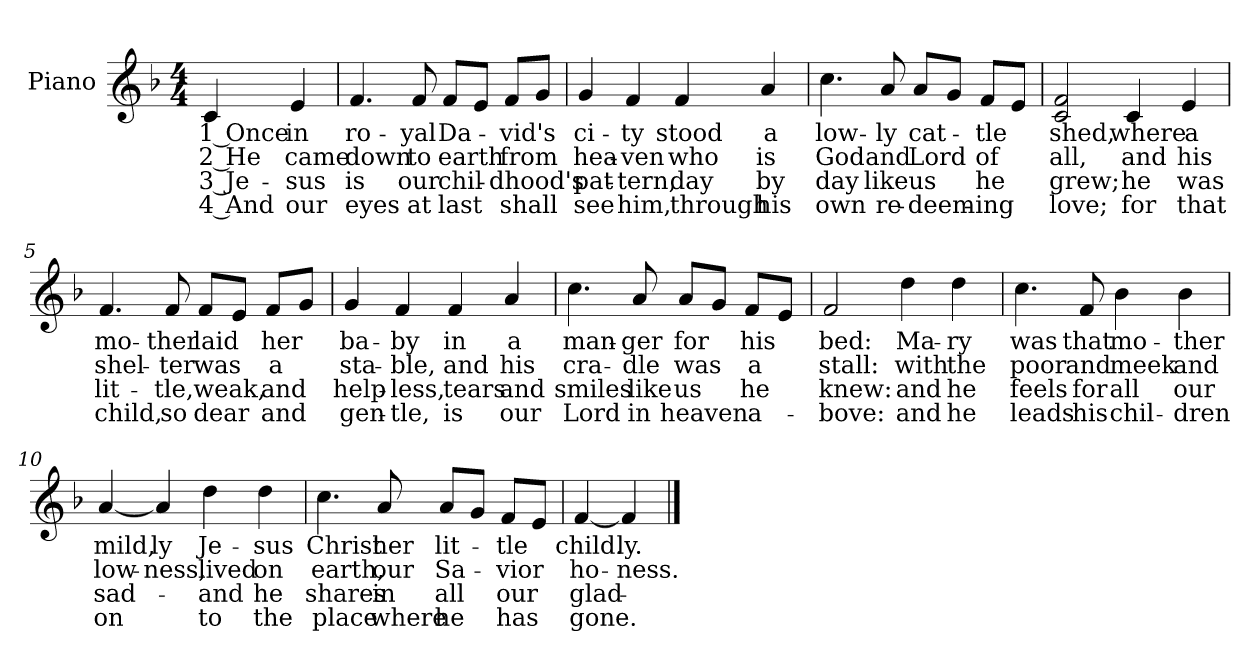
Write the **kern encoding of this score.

**kern	**text	**text	**text	**text
*part1	*part1	*part1	*part1	*part1
*staff1	*staff1	*staff1	*staff1	*staff1
*I"Piano	*	*	*	*
*I'Pno.	*	*	*	*
!!LO:PB:g=z
*clefG2	*	*	*	*
*k[b-]	*	*	*	*
*F:	*	*	*	*
*M4/4	*	*	*	*
=	=	=	=	=
!	!LO:LY:b:color=#000000	!LO:LY:b:color=#000000	!LO:LY:b:color=#000000	!LO:LY:b:color=#000000
4ci/	1 Once	2 He	3 Je-	-4 And
!	!LO:LY:b:color=#000000	!LO:LY:b:color=#000000	!LO:LY:b:color=#000000	!LO:LY:b:color=#000000
4ei/	in	came	sus	our
=1	=1	=1	=1	=1
!	!LO:LY:b:color=#000000	!LO:LY:b:color=#000000	!LO:LY:b:color=#000000	!LO:LY:b:color=#000000
4.fi/	ro-	down	is	eyes
!	!LO:LY:b:color=#000000	!LO:LY:b:color=#000000	!LO:LY:b:color=#000000	!LO:LY:b:color=#000000
8fi/	-yal	to	our	at
!	!LO:LY:b:color=#000000	!LO:LY:b:color=#000000	!LO:LY:b:color=#000000	!LO:LY:b:color=#000000
8fi/L	Da-	earth	chil-	-last
8ei/J	.	.	.	.
!	!LO:LY:b:color=#000000	!LO:LY:b:color=#000000	!LO:LY:b:color=#000000	!LO:LY:b:color=#000000
8fi/L	-vid's	from	dhood's	shall
8gi/J	.	.	.	.
=2	=2	=2	=2	=2
!	!LO:LY:b:color=#000000	!LO:LY:b:color=#000000	!LO:LY:b:color=#000000	!LO:LY:b:color=#000000
4gi/	ci-	hea-	pat-	-see
!	!LO:LY:b:color=#000000	!LO:LY:b:color=#000000	!LO:LY:b:color=#000000	!LO:LY:b:color=#000000
4fi/	-ty	-ven	tern,	him,
!	!LO:LY:b:color=#000000	!LO:LY:b:color=#000000	!LO:LY:b:color=#000000	!LO:LY:b:color=#000000
4fi/	stood	who	day	through
!	!LO:LY:b:color=#000000	!LO:LY:b:color=#000000	!LO:LY:b:color=#000000	!LO:LY:b:color=#000000
4ai/	a	is	by	his
!!LO:LB:g=z
=3	=3	=3	=3	=3
!	!LO:LY:b:color=#000000	!LO:LY:b:color=#000000	!LO:LY:b:color=#000000	!LO:LY:b:color=#000000
4.cci\	low-	God	day	own
!	!LO:LY:b:color=#000000	!LO:LY:b:color=#000000	!LO:LY:b:color=#000000	!LO:LY:b:color=#000000
8ai/	-ly	and	like	re-
!	!LO:LY:b:color=#000000	!LO:LY:b:color=#000000	!LO:LY:b:color=#000000	!LO:LY:b:color=#000000
8ai/L	cat-	Lord	-us	deem-
8gi/J	.	.	.	.
!	!LO:LY:b:color=#000000	!LO:LY:b:color=#000000	!LO:LY:b:color=#000000	!LO:LY:b:color=#000000
8fi/L	-tle	of	-he	ing
8ei/J	.	.	.	.
=4	=4	=4	=4	=4
!	!LO:LY:b:color=#000000	!LO:LY:b:color=#000000	!LO:LY:b:color=#000000	!LO:LY:b:color=#000000
2ci/ 2fi	shed,	all,	grew;	love;
!	!LO:LY:b:color=#000000	!LO:LY:b:color=#000000	!LO:LY:b:color=#000000	!LO:LY:b:color=#000000
4ci/	where	and	he	for
!	!LO:LY:b:color=#000000	!LO:LY:b:color=#000000	!LO:LY:b:color=#000000	!LO:LY:b:color=#000000
4ei/	a	his	was	that
=5	=5	=5	=5	=5
!	!LO:LY:b:color=#000000	!LO:LY:b:color=#000000	!LO:LY:b:color=#000000	!LO:LY:b:color=#000000
4.fi/	mo-	shel-	lit-	-child,
!	!LO:LY:b:color=#000000	!LO:LY:b:color=#000000	!LO:LY:b:color=#000000	!LO:LY:b:color=#000000
8fi/	-ther	-ter	tle,	so
!	!LO:LY:b:color=#000000	!LO:LY:b:color=#000000	!LO:LY:b:color=#000000	!LO:LY:b:color=#000000
8fi/L	laid	was	weak,	dear
8ei/J	.	.	.	.
!	!LO:LY:b:color=#000000	!LO:LY:b:color=#000000	!LO:LY:b:color=#000000	!LO:LY:b:color=#000000
8fi/L	her	a	and	and
8gi/J	.	.	.	.
!!LO:LB:g=z
=6	=6	=6	=6	=6
!	!LO:LY:b:color=#000000	!LO:LY:b:color=#000000	!LO:LY:b:color=#000000	!LO:LY:b:color=#000000
4gi/	ba-	sta-	help-	-gen-
!	!LO:LY:b:color=#000000	!LO:LY:b:color=#000000	!LO:LY:b:color=#000000	!LO:LY:b:color=#000000
4fi/	-by	-ble,	-less,	tle,
!	!LO:LY:b:color=#000000	!LO:LY:b:color=#000000	!LO:LY:b:color=#000000	!LO:LY:b:color=#000000
4fi/	in	and	tears	is
!	!LO:LY:b:color=#000000	!LO:LY:b:color=#000000	!LO:LY:b:color=#000000	!LO:LY:b:color=#000000
4ai/	a	his	and	our
=7	=7	=7	=7	=7
!	!LO:LY:b:color=#000000	!LO:LY:b:color=#000000	!LO:LY:b:color=#000000	!LO:LY:b:color=#000000
4.cci\	man-	cra-	smiles	Lord
!	!LO:LY:b:color=#000000	!LO:LY:b:color=#000000	!LO:LY:b:color=#000000	!LO:LY:b:color=#000000
8ai/	-ger	-dle	like	in
!	!LO:LY:b:color=#000000	!LO:LY:b:color=#000000	!LO:LY:b:color=#000000	!LO:LY:b:color=#000000
8ai/L	for	was	us	heaven
8gi/J	.	.	.	.
!	!LO:LY:b:color=#000000	!LO:LY:b:color=#000000	!LO:LY:b:color=#000000	!LO:LY:b:color=#000000
8fi/L	his	a	he	a-
8ei/J	.	.	.	.
=8	=8	=8	=8	=8
!	!LO:LY:b:color=#000000	!LO:LY:b:color=#000000	!LO:LY:b:color=#000000	!LO:LY:b:color=#000000
2fi/	bed:	stall:	-knew:	bove:
!	!LO:LY:b:color=#000000	!LO:LY:b:color=#000000	!LO:LY:b:color=#000000	!LO:LY:b:color=#000000
4ddi\	Ma-	with	and	and
!	!LO:LY:b:color=#000000	!LO:LY:b:color=#000000	!LO:LY:b:color=#000000	!LO:LY:b:color=#000000
4ddi\	-ry	the	he	he
!!LO:LB:g=z
=9	=9	=9	=9	=9
!	!LO:LY:b:color=#000000	!LO:LY:b:color=#000000	!LO:LY:b:color=#000000	!LO:LY:b:color=#000000
4.cci\	was	poor	feels	leads
!	!LO:LY:b:color=#000000	!LO:LY:b:color=#000000	!LO:LY:b:color=#000000	!LO:LY:b:color=#000000
8fi/	that	and	for	his
!	!LO:LY:b:color=#000000	!LO:LY:b:color=#000000	!LO:LY:b:color=#000000	!LO:LY:b:color=#000000
4b-i\	mo-	meek	all	chil-
!	!LO:LY:b:color=#000000	!LO:LY:b:color=#000000	!LO:LY:b:color=#000000	!LO:LY:b:color=#000000
4b-i\	-ther	and	-our	dren
=10	=10	=10	=10	=10
!	!LO:LY:b:color=#000000	!LO:LY:b:color=#000000	!LO:LY:b:color=#000000	!LO:LY:b:color=#000000
[4ai/	mild,	low-	sad-	-on
!	!LO:LY:b:color=#000000	!LO:LY:b:color=#000000	!	!
4ai/]	-ly	ness,	.	.
!	!LO:LY:b:color=#000000	!LO:LY:b:color=#000000	!LO:LY:b:color=#000000	!LO:LY:b:color=#000000
4ddi\	Je-	lived	and	to
!	!LO:LY:b:color=#000000	!LO:LY:b:color=#000000	!LO:LY:b:color=#000000	!LO:LY:b:color=#000000
4ddi\	-sus	on	he	the
!!LO:LB:g=z
=11	=11	=11	=11	=11
!	!LO:LY:b:color=#000000	!LO:LY:b:color=#000000	!LO:LY:b:color=#000000	!LO:LY:b:color=#000000
4.cci\	Christ	earth,	shares	place
!	!LO:LY:b:color=#000000	!LO:LY:b:color=#000000	!LO:LY:b:color=#000000	!LO:LY:b:color=#000000
8ai/	her	our	in	where
!	!LO:LY:b:color=#000000	!LO:LY:b:color=#000000	!LO:LY:b:color=#000000	!LO:LY:b:color=#000000
8ai/L	lit-	Sa-	all	he
8gi/J	.	.	.	.
!	!LO:LY:b:color=#000000	!LO:LY:b:color=#000000	!LO:LY:b:color=#000000	!LO:LY:b:color=#000000
8fi/L	-tle	-vior	our	has
8ei/J	.	.	.	.
=12	=12	=12	=12	=12
!	!LO:LY:b:color=#000000	!LO:LY:b:color=#000000	!LO:LY:b:color=#000000	!LO:LY:b:color=#000000
[4fi/	child.	ho-	glad-	-gone.
!	!LO:LY:b:color=#000000	!LO:LY:b:color=#000000	!	!
4fi/]	-ly.	ness.	.	.
==	==	==	==	==
*-	*-	*-	*-	*-
